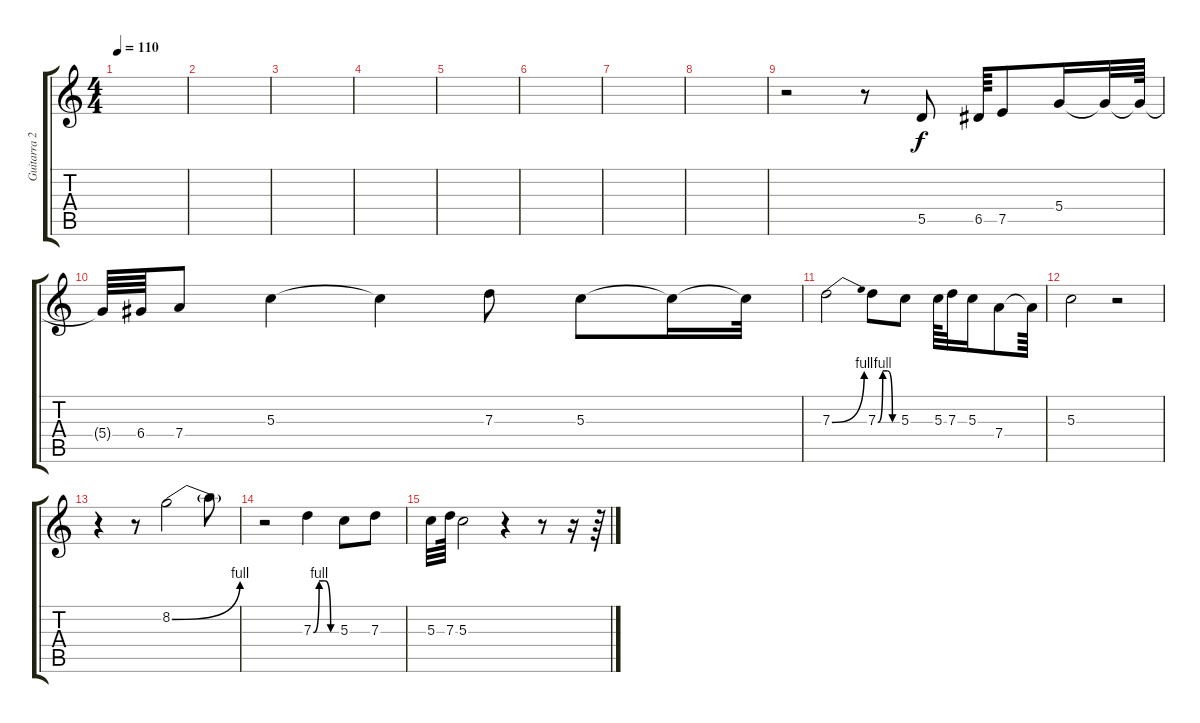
\track ("Guitarra 2" "Guitarra 2") {instrument electricguitarjazz}
\staff {score tabs}
\tuning (E4 B3 G3 D3 A2 E2) {hide}
\ts (4 4)
\tempo 110
\clef g2
\ks c
|
|
|
|
|
|
|
|
r.2 r.8 5.5.8 6.5.64 7.5.8 5.4.16 5.4{t}.32 5.4{t}.64 |
5.4{t}.64 6.4.64 7.4.8 5.3.4 5.3{t}.4 7.3.8 5.3.8 5.3{t}.16 5.3{t}.32 |
7.3{be (bend 0 0 60 4)}.2 7.3{be (custom 0 0 15 4 30 4 45 0 60 0)}.8 5.3.8 5.3.64 7.3.32 5.3.16 7.4.8 7.4{t}.64 |
5.3.2 r.2 |
r.4 r.8 8.2{be (bend 0 0 60 4)}.2 8.2{t}.8 |
r.2 7.3{be (custom 0 0 15 4 30 4 45 0 60 0)}.4 5.3.8 7.3.8 |
5.3.32 7.3.64 5.3.2 r.4 r.8 r.16 r.64
